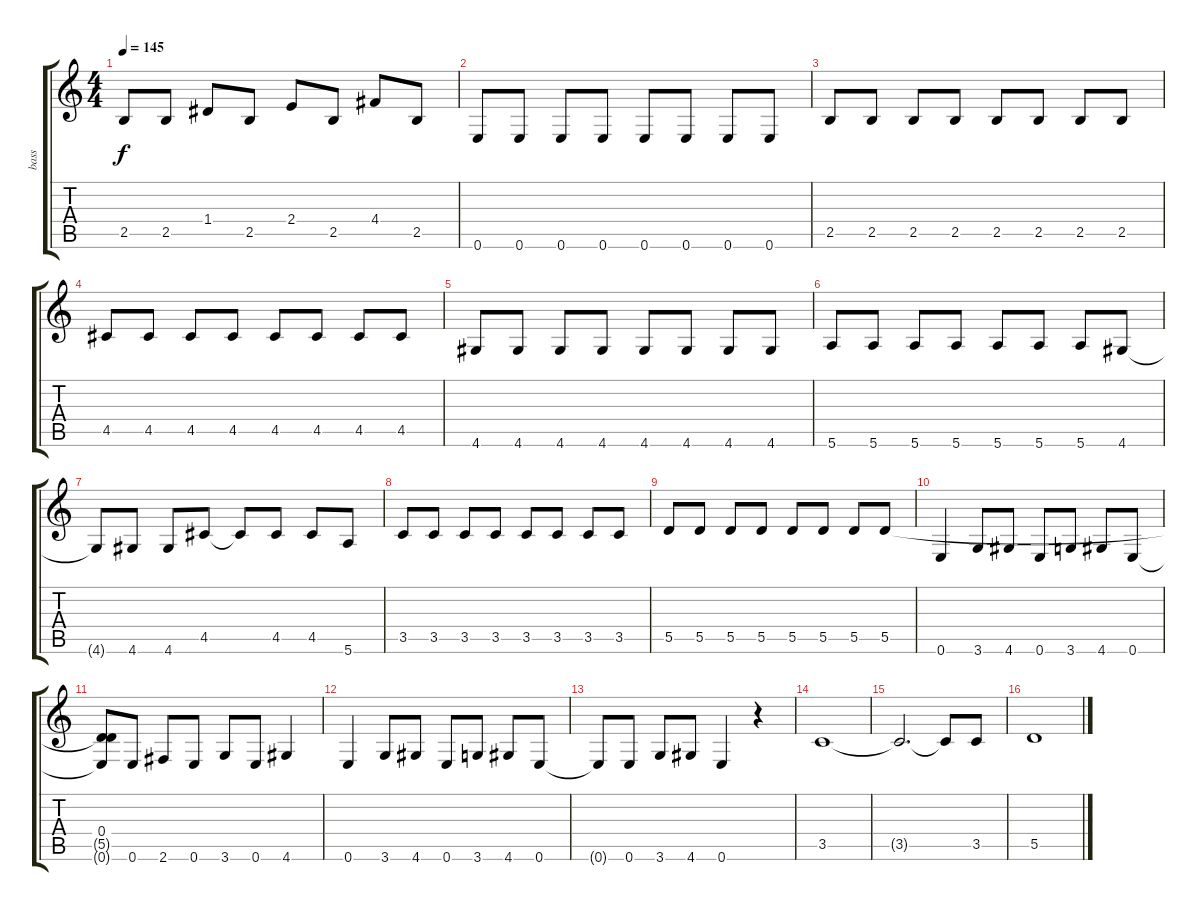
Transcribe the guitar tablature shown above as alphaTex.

\track ("bass" "bass") {instrument electricbassfinger}
\staff {score tabs}
\tuning (E4 B3 G3 D3 A2 E2) {hide}
\ts (4 4)
\tempo 145
\clef g2
\ks c
2.5.8{dy f} 2.5.8 1.4.8 2.5.8 2.4.8 2.5.8 4.4.8 2.5.8 |
0.6.8 0.6.8 0.6.8 0.6.8 0.6.8 0.6.8 0.6.8 0.6.8 |
2.5.8 2.5.8 2.5.8 2.5.8 2.5.8 2.5.8 2.5.8 2.5.8 |
4.5.8 4.5.8 4.5.8 4.5.8 4.5.8 4.5.8 4.5.8 4.5.8 |
4.6.8 4.6.8 4.6.8 4.6.8 4.6.8 4.6.8 4.6.8 4.6.8 |
5.6.8 5.6.8 5.6.8 5.6.8 5.6.8 5.6.8 5.6.8 4.6.8 |
4.6{t}.8 4.6.8 4.6.8 4.5.8 4.5{t}.8 4.5.8 4.5.8 5.6.8 |
3.5.8 3.5.8 3.5.8 3.5.8 3.5.8 3.5.8 3.5.8 3.5.8 |
5.5.8 5.5.8 5.5.8 5.5.8 5.5.8 5.5.8 5.5.8 5.5.8 |
0.6.4 3.6.8 4.6.8 0.6.8 3.6.8 4.6.8 0.6.8 |
(0.4 5.5{t} 0.6{t}).8 0.6.8 2.6.8 0.6.8 3.6.8 0.6.8 4.6.4 |
0.6.4 3.6.8 4.6.8 0.6.8 3.6.8 4.6.8 0.6.8 |
0.6{t}.8 0.6.8 3.6.8 4.6.8 0.6.4 r.4 |
3.5.1 |
3.5{t}.2{d} 3.5{t}.8 3.5.8 |
5.5.1
